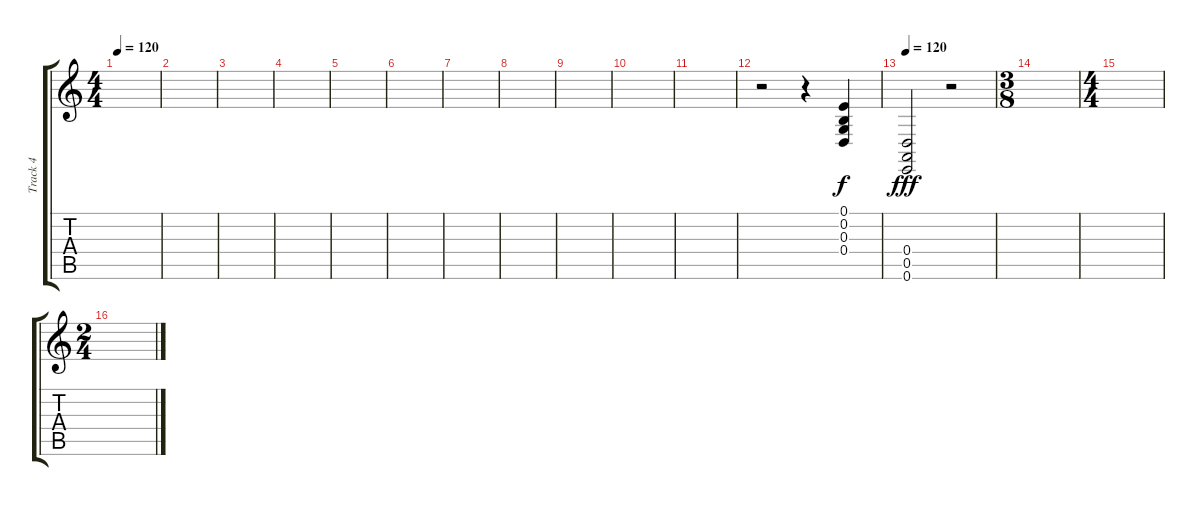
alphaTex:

\track ("Track 4" "Track 4") {instrument reversecymbal}
\staff {score tabs}
\tuning (E4 B3 G3 D3 A2 E2) {hide}
\ts (4 4)
\tempo 120
\tempo 60
\tempo 120
\clef g2
\ks c
|
|
|
|
|
|
|
|
|
|
|
r.2 r.4 (0.1 0.2 0.3 0.4).4 |
\tempo 120
(0.4 0.5 0.6).2{dy fff instrument synthdrum} r.2{instrument reversecymbal} |
\ts (3 8)
|
\ts (4 4)
|
\ts (2 4)
